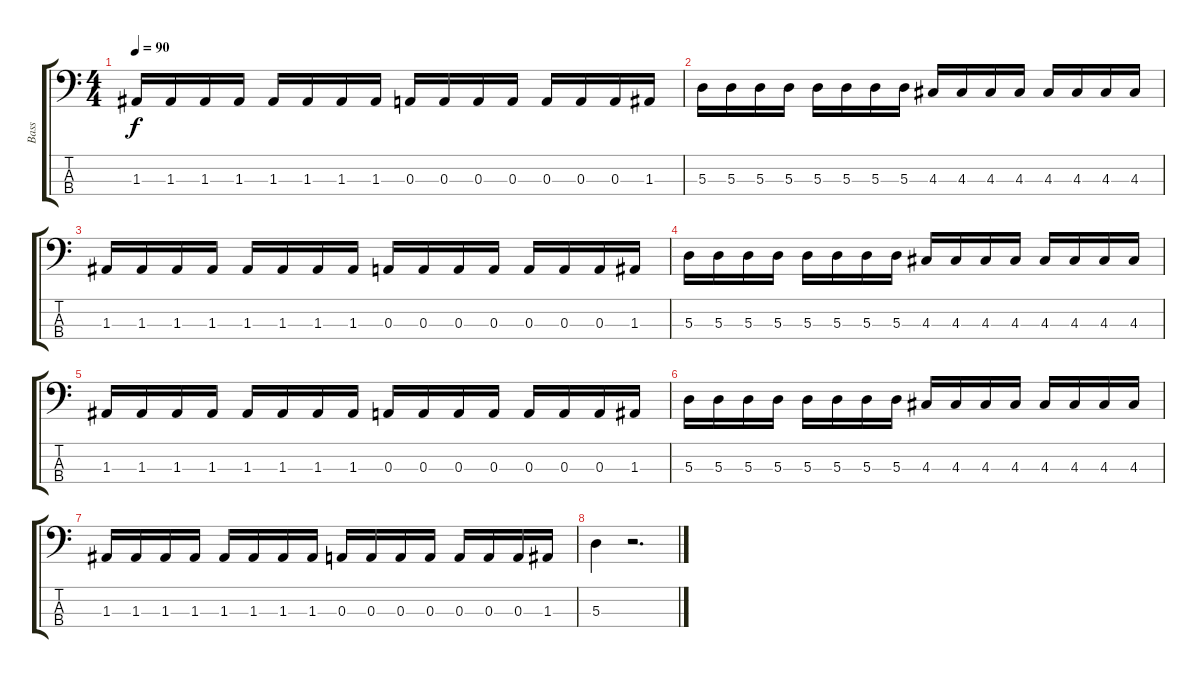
\track ("Bass" "Bass") {instrument electricbasspick}
\staff {score tabs}
\tuning (G2 D2 A1 E1) {hide}
\ts (4 4)
\tempo 90
\clef f4
\ks c
1.3.16{dy f} 1.3.16 1.3.16 1.3.16 1.3.16 1.3.16 1.3.16 1.3.16 0.3.16 0.3.16 0.3.16 0.3.16 0.3.16 0.3.16 0.3.16 1.3.16 |
5.3.16 5.3.16 5.3.16 5.3.16 5.3.16 5.3.16 5.3.16 5.3.16 4.3.16 4.3.16 4.3.16 4.3.16 4.3.16 4.3.16 4.3.16 4.3.16 |
1.3.16 1.3.16 1.3.16 1.3.16 1.3.16 1.3.16 1.3.16 1.3.16 0.3.16 0.3.16 0.3.16 0.3.16 0.3.16 0.3.16 0.3.16 1.3.16 |
5.3.16 5.3.16 5.3.16 5.3.16 5.3.16 5.3.16 5.3.16 5.3.16 4.3.16 4.3.16 4.3.16 4.3.16 4.3.16 4.3.16 4.3.16 4.3.16 |
1.3.16 1.3.16 1.3.16 1.3.16 1.3.16 1.3.16 1.3.16 1.3.16 0.3.16 0.3.16 0.3.16 0.3.16 0.3.16 0.3.16 0.3.16 1.3.16 |
5.3.16 5.3.16 5.3.16 5.3.16 5.3.16 5.3.16 5.3.16 5.3.16 4.3.16 4.3.16 4.3.16 4.3.16 4.3.16 4.3.16 4.3.16 4.3.16 |
1.3.16 1.3.16 1.3.16 1.3.16 1.3.16 1.3.16 1.3.16 1.3.16 0.3.16 0.3.16 0.3.16 0.3.16 0.3.16 0.3.16 0.3.16 1.3.16 |
5.3.4 r.2{d}
